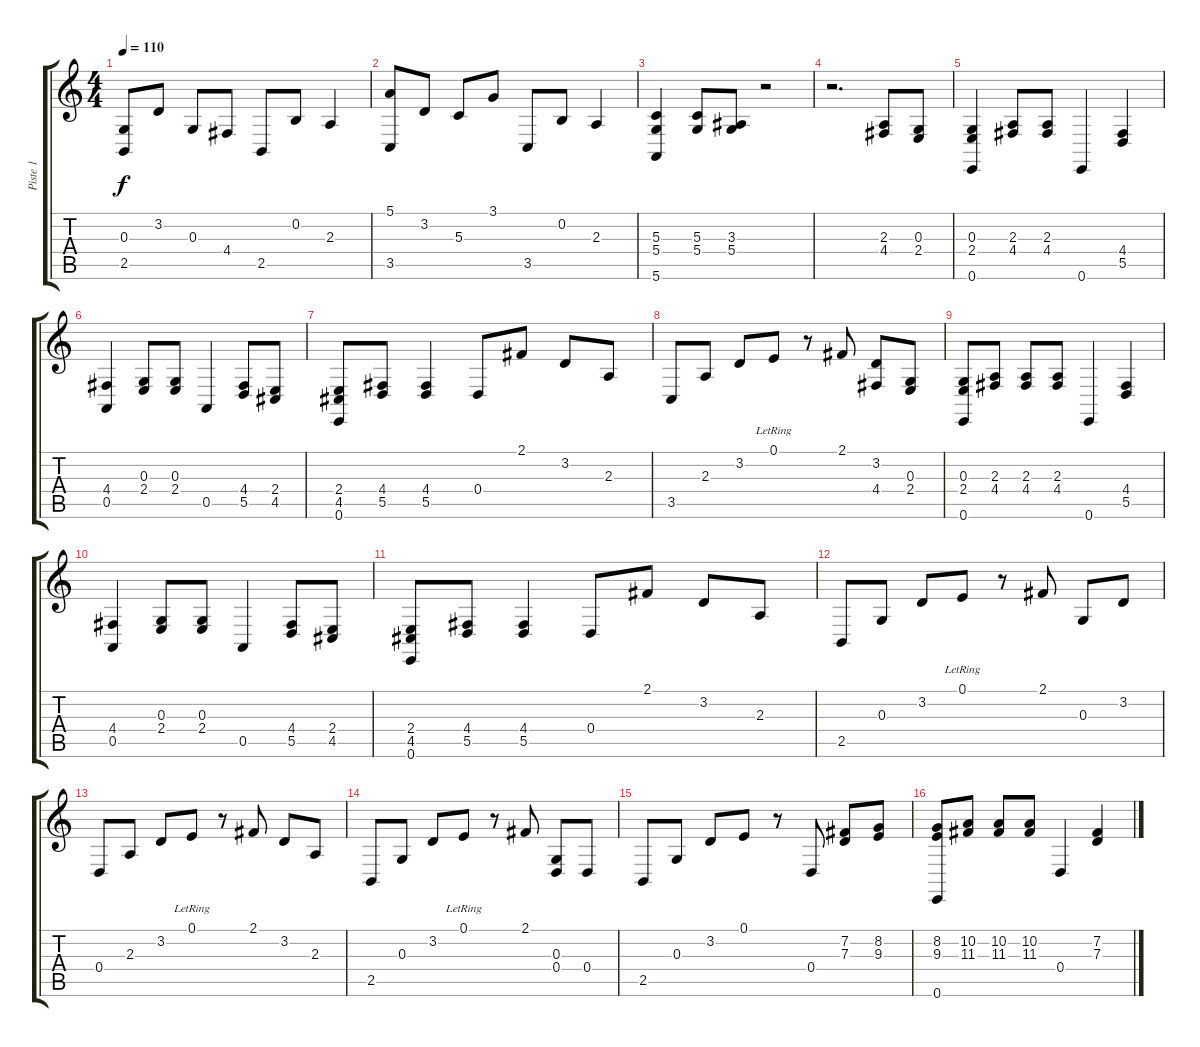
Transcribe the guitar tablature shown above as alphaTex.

\track ("Piste 1" "Piste 1") {instrument acousticgrandpiano}
\staff {score tabs}
\tuning (E4 B3 G3 D3 A2 E2) {hide}
\ts (4 4)
\tempo 110
\clef g2
\ks c
(0.3 2.5).8{dy f} 3.2.8 0.3.8 4.4.8 2.5.8 0.2.8 2.3.4 |
(5.1 3.5).8 3.2.8 5.3.8 3.1.8 3.5.8 0.2.8 2.3.4 |
(5.3 5.4 5.6).4 (5.3 5.4).8 (3.3 5.4).8 r.2 |
r.2{d} (2.3 4.4).8 (0.3 2.4).8 |
(0.3 2.4 0.6).4 (2.3 4.4).8 (2.3 4.4).8 0.6.4 (4.4 5.5).4 |
(4.4 0.5).4 (0.3 2.4).8 (0.3 2.4).8 0.5.4 (4.4 5.5).8 (2.4 4.5).8 |
(2.4 4.5 0.6).8 (4.4 5.5).8 (4.4 5.5).4 0.4.8 2.1.8 3.2.8 2.3.8 |
3.5.8 2.3.8 3.2.8 0.1{lr}.8 r.8 2.1.8 (3.2 4.4).8 (0.3 2.4).8 |
(0.3 2.4 0.6).8 (2.3 4.4).8 (2.3 4.4).8 (2.3 4.4).8 0.6.4 (4.4 5.5).4 |
(4.4 0.5).4 (0.3 2.4).8 (0.3 2.4).8 0.5.4 (4.4 5.5).8 (2.4 4.5).8 |
(2.4 4.5 0.6).8 (4.4 5.5).8 (4.4 5.5).4 0.4.8 2.1.8 3.2.8 2.3.8 |
2.5.8 0.3.8 3.2.8 0.1{lr}.8 r.8 2.1.8 0.3.8 3.2.8 |
0.4.8 2.3.8 3.2.8 0.1{lr}.8 r.8 2.1.8 3.2.8 2.3.8 |
2.5.8 0.3.8 3.2.8 0.1{lr}.8 r.8 2.1.8 (0.3 0.4).8 0.4.8 |
2.5.8 0.3.8 3.2.8 0.1.8 r.8 0.4.8 (7.2 7.3).8 (8.2 9.3).8 |
(8.2 9.3 0.6).8 (10.2 11.3).8 (10.2 11.3).8 (10.2 11.3).8 0.4.4 (7.2 7.3).4
